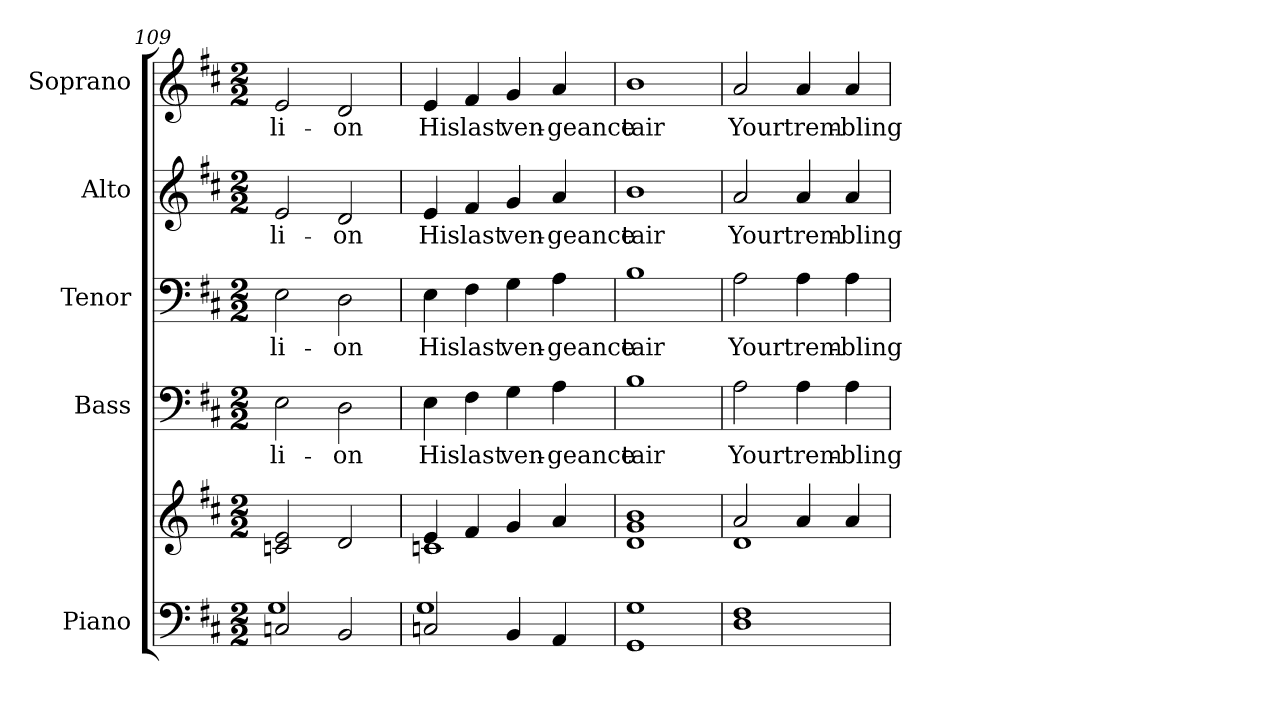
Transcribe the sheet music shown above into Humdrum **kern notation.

**kern	**kern	**kern	**text	**kern	**text	**kern	**text	**kern	**text
*part5	*part5	*part4	*part4	*part3	*part3	*part2	*part2	*part1	*part1
*staff6	*staff5	*staff4	*staff4	*staff3	*staff3	*staff2	*staff2	*staff1	*staff1
*I"Piano	*	*I"Bass	*	*I"Tenor	*	*I"Alto	*	*I"Soprano	*
*I'Pno.	*	*I'B.	*	*I'T.	*	*I'A.	*	*I'S.	*
*clefF4	*clefG2	*clefF4	*	*clefF4	*	*clefG2	*	*clefG2	*
*k[f#c#]	*k[f#c#]	*k[f#c#]	*	*k[f#c#]	*	*k[f#c#]	*	*k[f#c#]	*
*D:	*D:	*D:	*	*D:	*	*D:	*	*D:	*
*M2/2	*M2/2	*M2/2	*	*M2/2	*	*M2/2	*	*M2/2	*
=109	=109	=109	=109	=109	=109	=109	=109	=109	=109
*^	*	*	*	*	*	*	*	*	*
!	!	!	!	!LO:LY:b:color=#000000	!	!	!	!	!	!
!	!	!	!	!	!	!LO:LY:b:color=#000000	!	!	!	!
!	!	!	!	!	!	!	!	!LO:LY:b:color=#000000	!	!
!	!	!	!	!	!	!	!	!	!	!LO:LY:b:color=#000000
2Cni/	1Gi	2cni/ 2ei	2Ei\	li-	2Ei\	li-	2ei/	li-	2ei/	li-
!	!	!	!	!LO:LY:b:color=#000000	!	!	!	!	!	!
!	!	!	!	!	!	!LO:LY:b:color=#000000	!	!	!	!
!	!	!	!	!	!	!	!	!LO:LY:b:color=#000000	!	!
!	!	!	!	!	!	!	!	!	!	!LO:LY:b:color=#000000
2BBi/	.	2di/	2Di\	-on	2Di\	-on	2di/	-on	2di/	-on
=110	=110	=110	=110	=110	=110	=110	=110	=110	=110	=110
*	*	*^	*	*	*	*	*	*	*	*
!	!	!	!	!	!LO:LY:b:color=#000000	!	!	!	!	!	!
!	!	!	!	!	!	!	!LO:LY:b:color=#000000	!	!	!	!
!	!	!	!	!	!	!	!	!	!LO:LY:b:color=#000000	!	!
!	!	!	!	!	!	!	!	!	!	!	!LO:LY:b:color=#000000
2Cni/	1Gi	4ei/	1cni	4Ei\	His	4Ei\	His	4ei/	His	4ei/	His
!	!	!	!	!	!LO:LY:b:color=#000000	!	!	!	!	!	!
!	!	!	!	!	!	!	!LO:LY:b:color=#000000	!	!	!	!
!	!	!	!	!	!	!	!	!	!LO:LY:b:color=#000000	!	!
!	!	!	!	!	!	!	!	!	!	!	!LO:LY:b:color=#000000
.	.	4f#i/	.	4F#i\	last	4F#i\	last	4f#i/	last	4f#i/	last
!	!	!	!	!	!LO:LY:b:color=#000000	!	!	!	!	!	!
!	!	!	!	!	!	!	!LO:LY:b:color=#000000	!	!	!	!
!	!	!	!	!	!	!	!	!	!LO:LY:b:color=#000000	!	!
!	!	!	!	!	!	!	!	!	!	!	!LO:LY:b:color=#000000
4BBi/	.	4gi/	.	4Gi\	ven-	4Gi\	ven-	4gi/	ven-	4gi/	ven-
!	!	!	!	!	!LO:LY:b:color=#000000	!	!	!	!	!	!
!	!	!	!	!	!	!	!LO:LY:b:color=#000000	!	!	!	!
!	!	!	!	!	!	!	!	!	!LO:LY:b:color=#000000	!	!
!	!	!	!	!	!	!	!	!	!	!	!LO:LY:b:color=#000000
4AAi/	.	4ai/	.	4Ai\	-geance	4Ai\	-geance	4ai/	-geance	4ai/	-geance
*v	*v	*	*	*	*	*	*	*	*	*	*
*	*v	*v	*	*	*	*	*	*	*	*
!!LO:PB:g=z
=111	=111	=111	=111	=111	=111	=111	=111	=111	=111
!	!	!	!LO:LY:b:color=#000000	!	!	!	!	!	!
!	!	!	!	!	!LO:LY:b:color=#000000	!	!	!	!
!	!	!	!	!	!	!	!LO:LY:b:color=#000000	!	!
!	!	!	!	!	!	!	!	!	!LO:LY:b:color=#000000
1GGi 1Gi	1di 1gi 1bi	1Bi	tair	1Bi	tair	1bi	tair	1bi	tair
=112	=112	=112	=112	=112	=112	=112	=112	=112	=112
*	*^	*	*	*	*	*	*	*	*
!	!	!	!	!LO:LY:b:color=#000000	!	!	!	!	!	!
!	!	!	!	!	!	!LO:LY:b:color=#000000	!	!	!	!
!	!	!	!	!	!	!	!	!LO:LY:b:color=#000000	!	!
!	!	!	!	!	!	!	!	!	!	!LO:LY:b:color=#000000
1Di 1F#i	2ai/	1di	2Ai\	Your	2Ai\	Your	2ai/	Your	2ai/	Your
!	!	!	!	!LO:LY:b:color=#000000	!	!	!	!	!	!
!	!	!	!	!	!	!LO:LY:b:color=#000000	!	!	!	!
!	!	!	!	!	!	!	!	!LO:LY:b:color=#000000	!	!
!	!	!	!	!	!	!	!	!	!	!LO:LY:b:color=#000000
.	4ai/	.	4Ai\	trem-	4Ai\	trem-	4ai/	trem-	4ai/	trem-
!	!	!	!	!LO:LY:b:color=#000000	!	!	!	!	!	!
!	!	!	!	!	!	!LO:LY:b:color=#000000	!	!	!	!
!	!	!	!	!	!	!	!	!LO:LY:b:color=#000000	!	!
!	!	!	!	!	!	!	!	!	!	!LO:LY:b:color=#000000
.	4ai/	.	4Ai\	-bling	4Ai\	-bling	4ai/	-bling	4ai/	-bling
*	*v	*v	*	*	*	*	*	*	*	*
=	=	=	=	=	=	=	=	=	=
*-	*-	*-	*-	*-	*-	*-	*-	*-	*-
